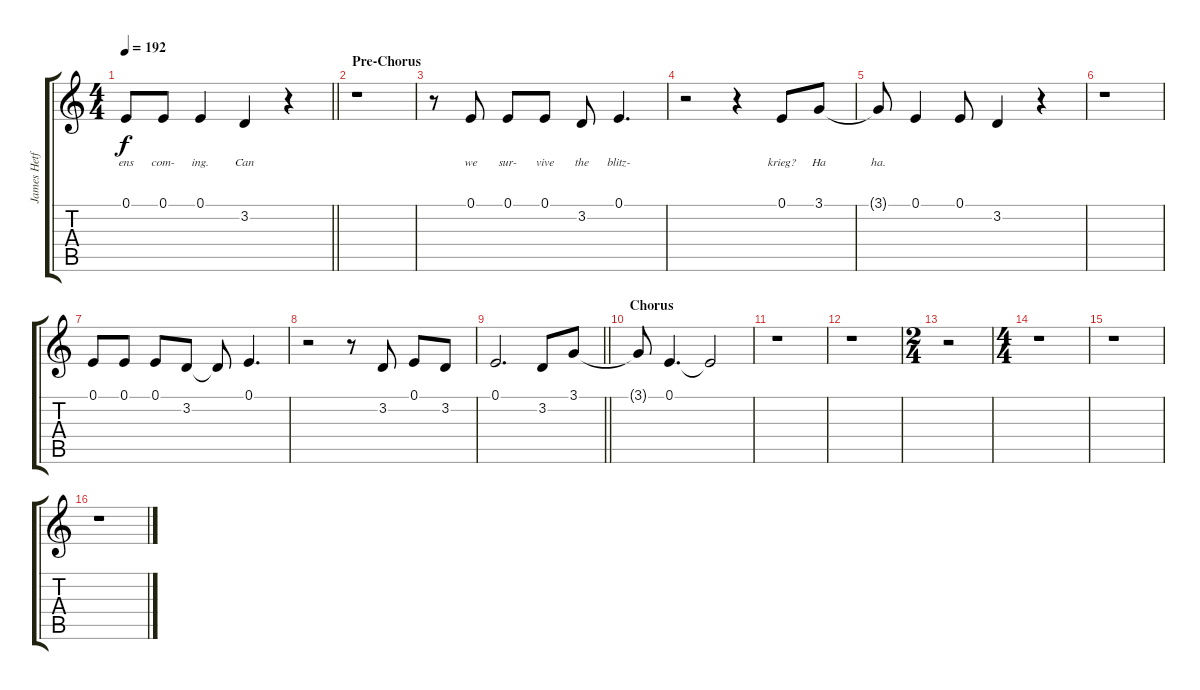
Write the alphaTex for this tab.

\track ("James Hetfield - Vocals" "James Hetf") {instrument lead2sawtooth}
\staff {score tabs}
\tuning (E4 B3 G3 D3 A2 E2) {hide}
\ts (4 4)
\tempo 192
\clef g2
\barLineRight lightlight
\ks c
0.1{t}.8{lyrics (0 "ens") lyrics (1 "") lyrics (2 "") lyrics (3 "") lyrics (4 "") dy f} 0.1.8{lyrics (0 "com-") lyrics (1 "") lyrics (2 "") lyrics (3 "") lyrics (4 "")} 0.1.4{lyrics (0 "ing.") lyrics (1 "") lyrics (2 "") lyrics (3 "") lyrics (4 "")} 3.2.4{lyrics (0 "Can") lyrics (1 "") lyrics (2 "") lyrics (3 "") lyrics (4 "")} r.4 |
\section ("" "Pre-Chorus")
r.1 |
r.8 0.1.8{lyrics (0 "we") lyrics (1 "") lyrics (2 "") lyrics (3 "") lyrics (4 "")} 0.1.8{lyrics (0 "sur-") lyrics (1 "") lyrics (2 "") lyrics (3 "") lyrics (4 "")} 0.1.8{lyrics (0 "vive") lyrics (1 "") lyrics (2 "") lyrics (3 "") lyrics (4 "")} 3.2.8{lyrics (0 "the") lyrics (1 "") lyrics (2 "") lyrics (3 "") lyrics (4 "")} 0.1.4{d lyrics (0 "blitz-") lyrics (1 "") lyrics (2 "") lyrics (3 "") lyrics (4 "")} |
r.2 r.4 0.1.8{lyrics (0 "krieg?") lyrics (1 "") lyrics (2 "") lyrics (3 "") lyrics (4 "")} 3.1.8{lyrics (0 "Ha") lyrics (1 "") lyrics (2 "") lyrics (3 "") lyrics (4 "")} |
3.1{t}.8{lyrics (0 "ha.") lyrics (1 "") lyrics (2 "") lyrics (3 "") lyrics (4 "")} 0.1.4 0.1.8 3.2.4 r.4 |
r.1 |
0.1.8 0.1.8 0.1.8 3.2.8 3.2{t}.8 0.1.4{d} |
r.2 r.8 3.2.8 0.1.8 3.2.8 |
\barLineRight lightlight
0.1.2{d} 3.2.8 3.1.8 |
\section ("" "Chorus")
3.1{t}.8 0.1.4{d} 0.1{t}.2 |
r.1 |
r.1 |
\ts (2 4)
r.2 |
\ts (4 4)
r.1 |
r.1 |
r.1
